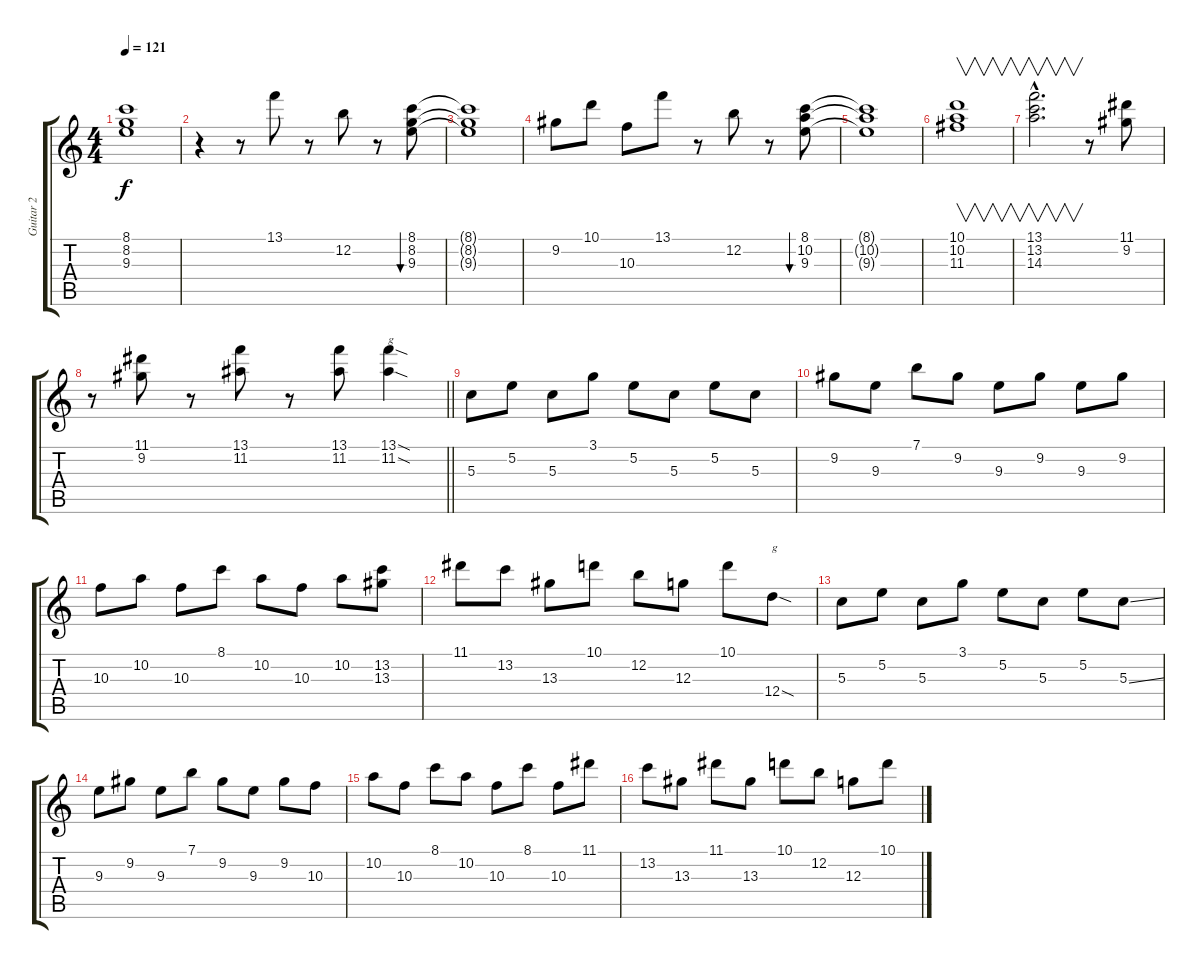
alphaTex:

\track ("Guitar 2" "Guitar 2") {instrument overdrivenguitar}
\staff {score tabs}
\tuning (E4 B3 G3 D3 A2 E2) {hide}
\ts (4 4)
\tempo 121
\clef g2
\ks c
(8.1 8.2 9.3).1{dy f} |
r.4 r.8 13.1.8 r.8 12.2.8 r.8 (8.1 8.2 9.3).8{bu 60} |
(8.1{t} 8.2{t} 9.3{t}).1 |
9.2.8 10.1.8 10.3.8 13.1.8 r.8 12.2.8 r.8 (8.1 10.2 9.3).8{bu 60} |
(8.1{t} 10.2{t} 9.3{t}).1 |
(10.1 10.2 11.3).1{v} |
(13.1{hac} 13.2{hac} 14.3{hac}).2{v d} r.8 (11.1 9.2).8 |
\barLineRight lightlight
r.8 (11.1 9.2).8 r.8 (13.1 11.2).8 r.8 (13.1 11.2).8 (13.1{sod} 11.2{sod}).4{txt "g"} |
5.3.8 5.2.8 5.3.8 3.1.8 5.2.8 5.3.8 5.2.8 5.3.8 |
9.2.8 9.3.8 7.1.8 9.2.8 9.3.8 9.2.8 9.3.8 9.2.8 |
10.3.8 10.2.8 10.3.8 8.1.8 10.2.8 10.3.8 10.2.8 (13.2 13.3).8 |
11.1.8 13.2.8 13.3.8 10.1.8 12.2.8 12.3.8 10.1.8 12.4{sod}.8{txt "g"} |
5.3.8 5.2.8 5.3.8 3.1.8 5.2.8 5.3.8 5.2.8 5.3{ss}.8 |
9.3.8 9.2.8 9.3.8 7.1.8 9.2.8 9.3.8 9.2.8 10.3.8 |
10.2.8 10.3.8 8.1.8 10.2.8 10.3.8 8.1.8 10.3.8 11.1.8 |
13.2.8 13.3.8 11.1.8 13.3.8 10.1.8 12.2.8 12.3.8 10.1.8
